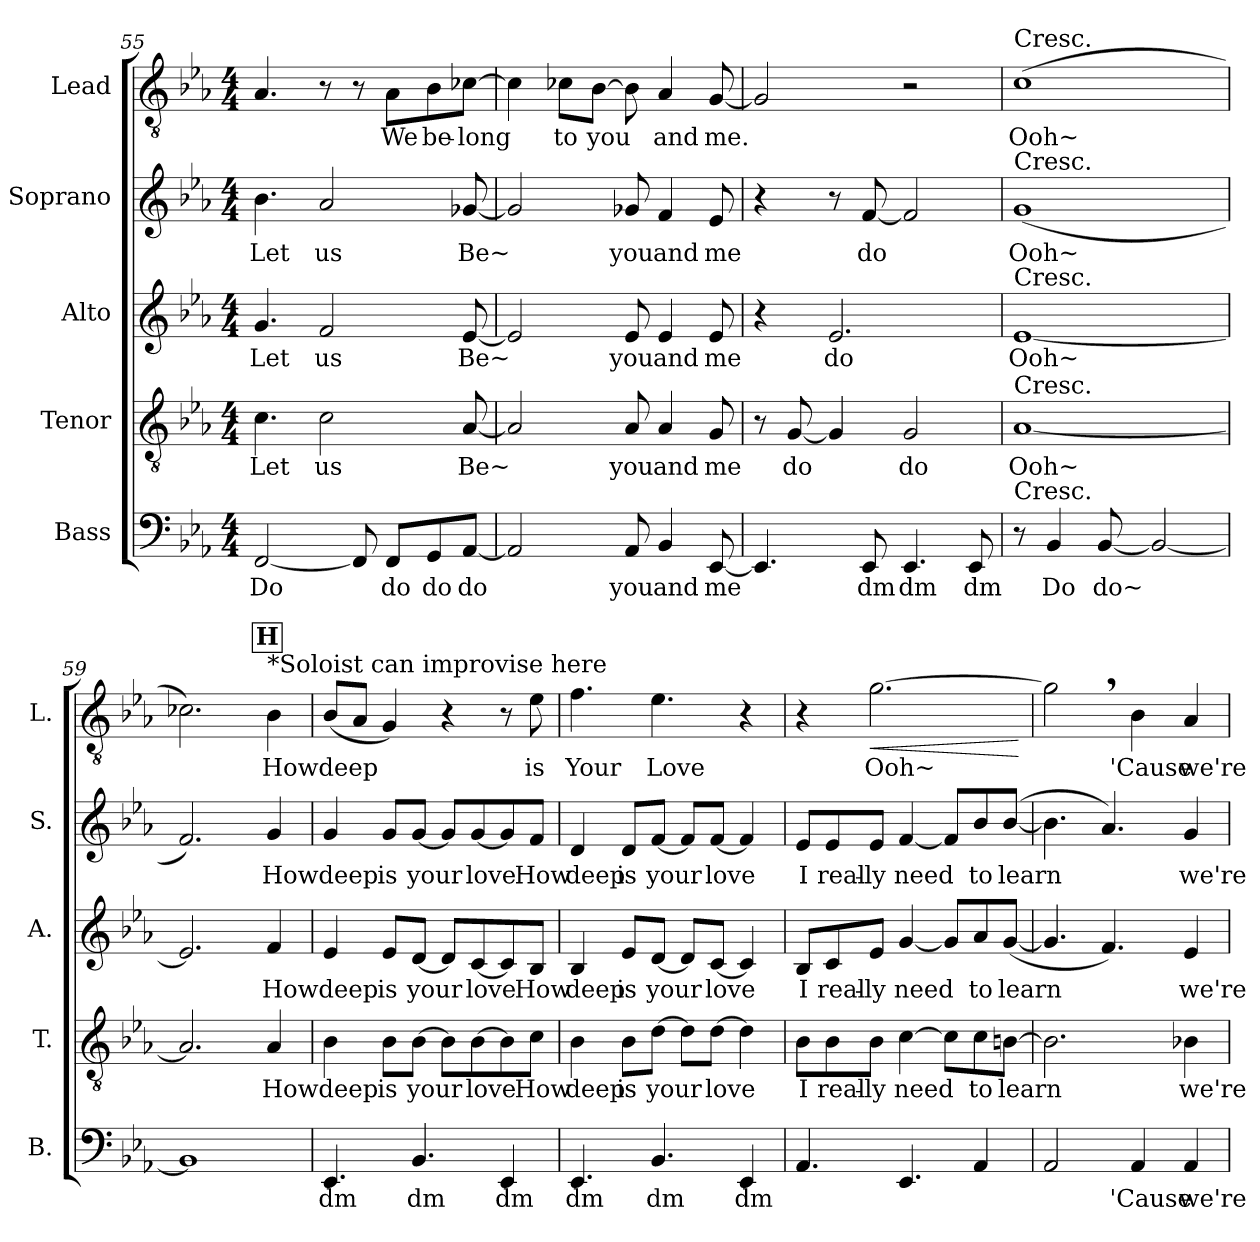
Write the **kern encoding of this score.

**kern	**text	**kern	**text	**kern	**text	**kern	**text	**kern	**text	**dynam
*part5	*part5	*part4	*part4	*part3	*part3	*part2	*part2	*part1	*part1	*part1
*staff5	*staff5	*staff4	*staff4	*staff3	*staff3	*staff2	*staff2	*staff1	*staff1	*staff1
*I"Bass	*	*I"Tenor	*	*I"Alto	*	*I"Soprano	*	*I"Lead	*	*
*I'B.	*	*I'T.	*	*I'A.	*	*I'S.	*	*I'L.	*	*
*clefF4	*	*clefGv2	*	*clefG2	*	*clefG2	*	*clefGv2	*	*
*k[b-e-a-]	*	*k[b-e-a-]	*	*k[b-e-a-]	*	*k[b-e-a-]	*	*k[b-e-a-]	*	*
*M4/4	*	*M4/4	*	*M4/4	*	*M4/4	*	*M4/4	*	*
=55	=55	=55	=55	=55	=55	=55	=55	=55	=55	=55
[2FF/	Do	4.c\	Let	4.g/	Let	4.b-\	Let	4.A-/	.	.
.	.	2c\	us	2f/	us	2a-/	us	8r	.	.
8FF/]	.	.	.	.	.	.	.	8r	.	.
8FF/L	do	.	.	.	.	.	.	8A-\L	We	.
8GG/	do	.	.	.	.	.	.	8B-\	be-	.
[8AA-/J	do	[8A-/	Be~	[8e-/	Be~	[8g-X/	Be~	[8c-X\J	-long	.
=56	=56	=56	=56	=56	=56	=56	=56	=56	=56	=56
2AA-/]	.	2A-/]	.	2e-/]	.	2g-/]	.	4c-\]	.	.
.	.	.	.	.	.	.	.	8c-X\L	to	.
.	.	.	.	.	.	.	.	[8B-\J	you	.
8AA-/	you	8A-/	you	8e-/	you	8g-X/	you	8B-\]	.	.
4BB-/	and	4A-/	and	4e-/	and	4f/	and	4A-/	and	.
[8EE-/	me	8G/	me	8e-/	me	8e-/	me	[8G/	me.	.
=57	=57	=57	=57	=57	=57	=57	=57	=57	=57	=57
4.EE-/]	.	8r	.	4r	.	4r	.	2G/]	.	.
.	.	[8G/	do	.	.	.	.	.	.	.
.	.	4G/]	.	2.e-/	do	8r	.	.	.	.
8EE-/	dm	.	.	.	.	[8f/	do	.	.	.
4.EE-/	dm	2G/	do	.	.	2f/]	.	2r	.	.
8EE-/	dm	.	.	.	.	.	.	.	.	.
!!LO:PB:g=z
=58	=58	=58	=58	=58	=58	=58	=58	=58	=58	=58
!	!	!	!	!	!	!	!	!LO:TX:a:t=Cresc.	!	!
!	!	!	!	!	!	!LO:TX:a:t=Cresc.	!	!	!	!
!	!	!	!	!LO:TX:a:t=Cresc.	!	!	!	!	!	!
!	!	!LO:TX:a:t=Cresc.	!	!	!	!	!	!	!	!
!LO:TX:a:t=Cresc.	!	!	!	!	!	!	!	!	!	!
8r	.	[1A-	Ooh~	[1e-	Ooh~	(1g	Ooh~	(1c	Ooh~	.
4BB-/	Do	.	.	.	.	.	.	.	.	.
[8BB-/	do~	.	.	.	.	.	.	.	.	.
2BB-/_	.	.	.	.	.	.	.	.	.	.
!!LO:REH:place=s1:a:B:fs=14:t=H:qo=3
=59	=59	=59	=59	=59	=59	=59	=59	=59	=59	=59
1BB-]	.	2.A-/]	.	2.e-/]	.	2.f/)	.	2.c-X\)	.	.
!	!	!	!	!	!	!	!	!LO:TX:a:t=*Soloist can improvise here	!	!
.	.	4A-/	How	4f/	How	4g/	How	4B-\	How	.
=60	=60	=60	=60	=60	=60	=60	=60	=60	=60	=60
4.EE-/	dm	4B-\	deep	4e-/	deep	4g/	deep	(8B-/L	deep	.
.	.	.	.	.	.	.	.	8A-/J	.	.
.	.	8B-\L	is	8e-/L	is	8g/L	is	4G/)	.	.
4.BB-/	dm	[8B-\J	your	[8d/J	your	[8g/J	your	.	.	.
.	.	8B-\L]	.	8d/L]	.	8g/L]	.	4r	.	.
.	.	[8B-\	love	[8c/	love	[8g/	love	.	.	.
4EE-/	dm	8B-\]	.	8c/]	.	8g/]	.	8r	.	.
.	.	8c\J	How	8B-/J	How	8f/J	How	8e-\	is	.
=61	=61	=61	=61	=61	=61	=61	=61	=61	=61	=61
4.EE-/	dm	4B-\	deep	4B-/	deep	4d/	deep	4.f\	Your	.
.	.	8B-\L	is	8e-/L	is	8d/L	is	.	.	.
4.BB-/	dm	[8d\J	your	[8d/J	your	[8f/J	your	4.e-\	Love	.
.	.	8d\L]	.	8d/L]	.	8f/L]	.	.	.	.
.	.	[8d\J	love	[8c/J	love	[8f/J	love	.	.	.
4EE-/	dm	4d\]	.	4c/]	.	4f/]	.	4r	.	.
!!LO:LB:g=z
=62	=62	=62	=62	=62	=62	=62	=62	=62	=62	=62
4.AA-/	.	8B-\L	I	8B-/L	I	8e-/L	I	4r	.	.
.	.	8B-\	real-	8c/	real-	8e-/	real-	.	.	.
!	!	!	!	!	!	!	!	!	!	!LO:HP:b
!	!	!	!	!	!	!	!	!	!	!LO:HP:n=1:b
.	.	8B-\J	-ly	8e-/J	-ly	8e-/J	-ly	[2.g\	Ooh~	< >
4.EE-/	.	[4c\	need	[4g/	need	[4f/	need	.	.	.
.	.	8c\L]	.	8g/L]	.	8f/L]	.	.	.	.
4AA-/	.	8c\	to	8a-/	to	8b-/	to	.	.	.
.	.	[8Bn\J	learn	(((([8g/J	learn	([8b-/J	learn	.	.	.
.	.	.	.	.	.	.	.	.	.	[
=63	=63	=63	=63	=63	=63	=63	=63	=63	=63	=63
2AA-/	.	2.B\]	.	4.g/]	.	4.b-\]	.	2g,\]	.	.
.	.	.	.	4.f/)	.	4.a-/)	.	.	.	.
4AA-/	'Cause	.	.	.	.	.	.	4B-\	'Cause	]
4AA-/	we're	4B-X\	we're	4e-/	we're	4g/	we're	4A-/	we're	.
=	=	=	=	=	=	=	=	=	=	=
*-	*-	*-	*-	*-	*-	*-	*-	*-	*-	*-
